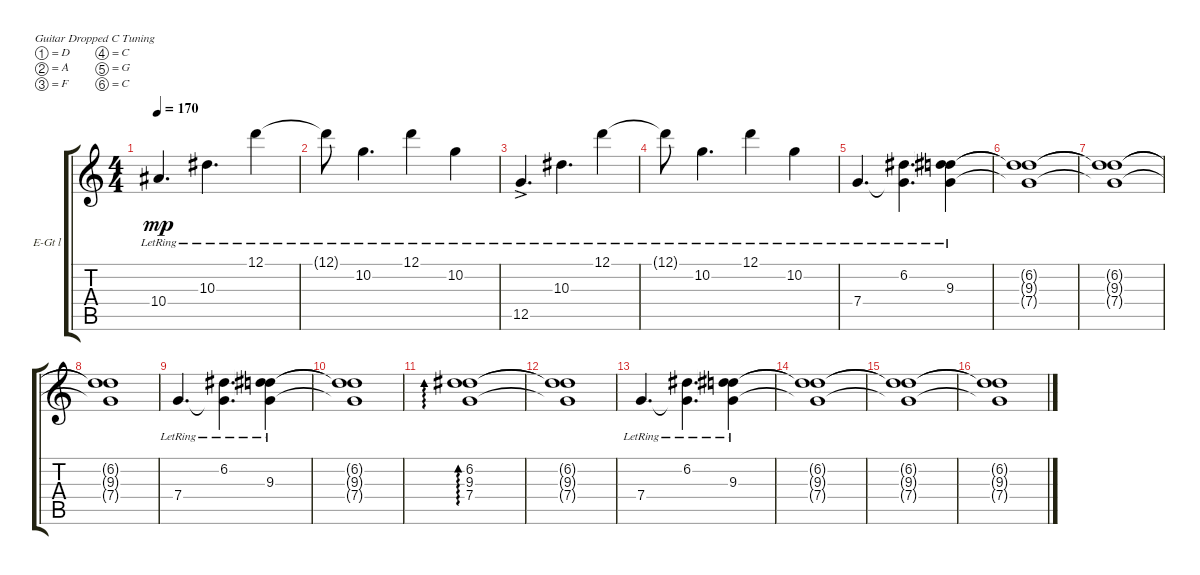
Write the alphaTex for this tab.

\defaultSystemsLayout 4
\bracketExtendMode groupsimilarinstruments
\firstSystemTrackNameOrientation horizontal
\otherSystemsTrackNameOrientation horizontal
\track ("Guitar l" "E-Gt l") {instrument overdrivenguitar}
\staff {score tabs}
\tuning (D4 A3 F3 C3 G2 C2)
\ts (4 4)
\tempo 170
\clef g2
\ks c
10.4{lr}.4{d dy mp} 10.3{lr}.4{d} 12.1{lr}.4 |
12.1{lr t}.8 10.2{lr}.4{d} 12.1{lr}.4 10.2{lr}.4 |
12.5{ac lr}.4{d} 10.3{lr}.4{d} 12.1{lr}.4 |
12.1{lr t}.8 10.2{lr}.4{d} 12.1{lr}.4 10.2{lr}.4 |
7.4{lr}.4{d} (6.2{lr} 7.4{lr t}).4{d} (9.3{lr} 6.2{lr t} 7.4{lr t}).4 |
(6.2{t} 9.3{t} 7.4{t}).1 |
(7.4{t} 9.3{t} 6.2{t}).1 |
(6.2{t} 9.3{t} 7.4{t}).1 |
7.4{lr}.4{d} (6.2{lr} 7.4{lr t}).4{d} (9.3{lr} 6.2{lr t} 7.4{lr t}).4 |
(6.2{t} 9.3{t} 7.4{t}).1 |
(7.4 9.3 6.2).1{ad 0} |
(6.2{t} 9.3{t} 7.4{t}).1 |
7.4{lr}.4{d} (6.2{lr} 7.4{lr t}).4{d} (9.3{lr} 6.2{lr t} 7.4{lr t}).4 |
(6.2{t} 9.3{t} 7.4{t}).1 |
(7.4{t} 9.3{t} 6.2{t}).1 |
(6.2{t} 9.3{t} 7.4{t}).1
